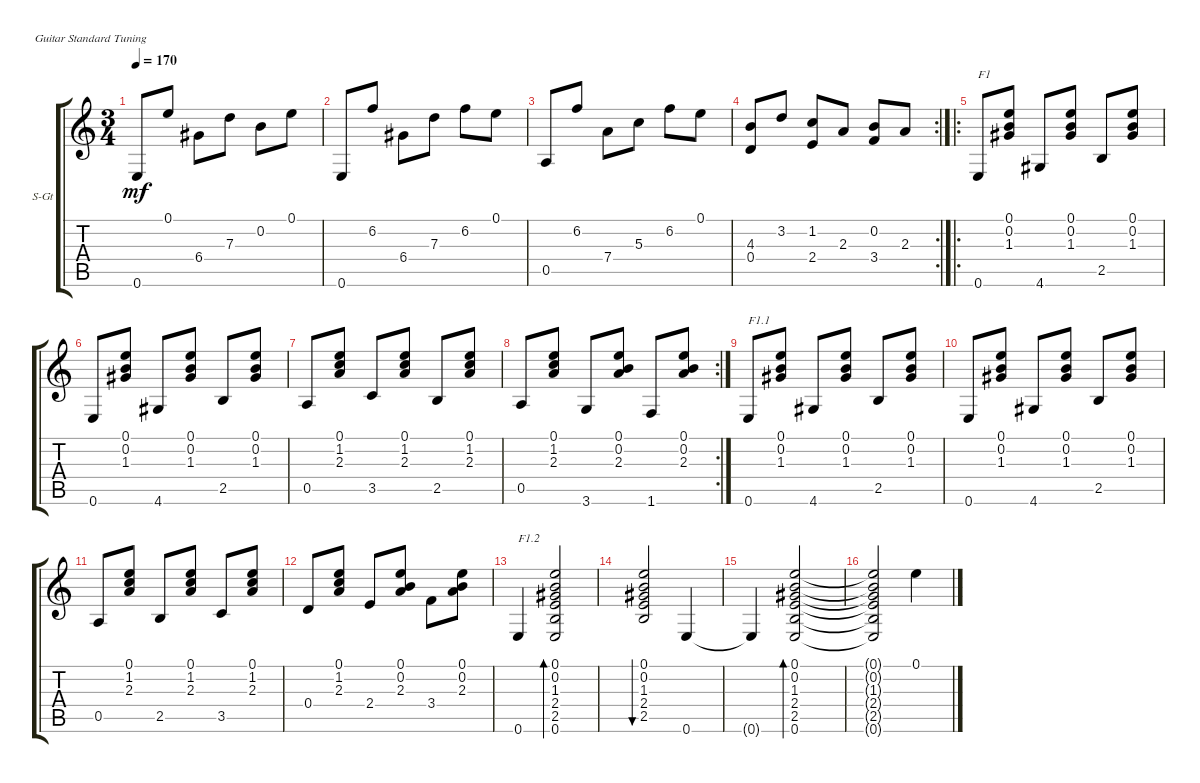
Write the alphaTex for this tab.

\defaultSystemsLayout 4
\bracketExtendMode groupsimilarinstruments
\firstSystemTrackNameOrientation horizontal
\otherSystemsTrackNameOrientation horizontal
\track ("Steel Guitar" "S-Gt") {instrument acousticguitarsteel}
\staff {score tabs}
\tuning (E4 B3 G3 D3 A2 E2)
\ts (3 4)
\tempo 170
\clef g2
\ks c
0.6.8{dy mf} 0.1.8 6.4.8 7.3.8 0.2.8 0.1.8 |
0.6.8 6.2.8 6.4.8 7.3.8 6.2.8 0.1.8 |
0.5.8 6.2.8 7.4.8 5.3.8 6.2.8 0.1.8 |
\rc 2
(4.3 0.4).8 3.2.8 (1.2 2.4).8 2.3.8 (0.2 3.4).8 2.3.8 |
\ro
0.6.8{txt "F1"} (0.1 0.2 1.3).8 4.6.8 (1.3 0.2 0.1).8 2.5.8 (1.3 0.2 0.1).8 |
0.6.8 (0.1 0.2 1.3).8 4.6.8 (1.3 0.2 0.1).8 2.5.8 (1.3 0.2 0.1).8 |
0.5.8 (2.3 1.2 0.1).8 3.5.8 (2.3 1.2 0.1).8 2.5.8 (2.3 1.2 0.1).8 |
\rc 2
0.5.8 (2.3 1.2 0.1).8 3.6.8 (2.3 0.2 0.1).8 1.6.8 (2.3 0.2 0.1).8 |
0.6.8{txt "F1.1"} (0.1 0.2 1.3).8 4.6.8 (1.3 0.2 0.1).8 2.5.8 (1.3 0.2 0.1).8 |
0.6.8 (0.1 0.2 1.3).8 4.6.8 (1.3 0.2 0.1).8 2.5.8 (1.3 0.2 0.1).8 |
0.5.8 (2.3 1.2 0.1).8 2.5.8 (2.3 1.2 0.1).8 3.5.8 (2.3 1.2 0.1).8 |
0.4.8 (2.3 1.2 0.1).8 2.4.8 (2.3 0.2 0.1).8 3.4.8 (2.3 0.2 0.1).8 |
0.6.4{txt "F1.2"} (2.5 2.4 1.3 0.2 0.1 0.6).2{bd 479} |
(2.5 2.4 1.3 0.2 0.1).2{bu 960} 0.6.4 |
0.6{t}.4 (0.6 2.5 2.4 1.3 0.2 0.1).2{bd 480} |
(0.6{t} 2.5{t} 2.4{t} 1.3{t} 0.2{t} 0.1{t}).2 0.1.4
